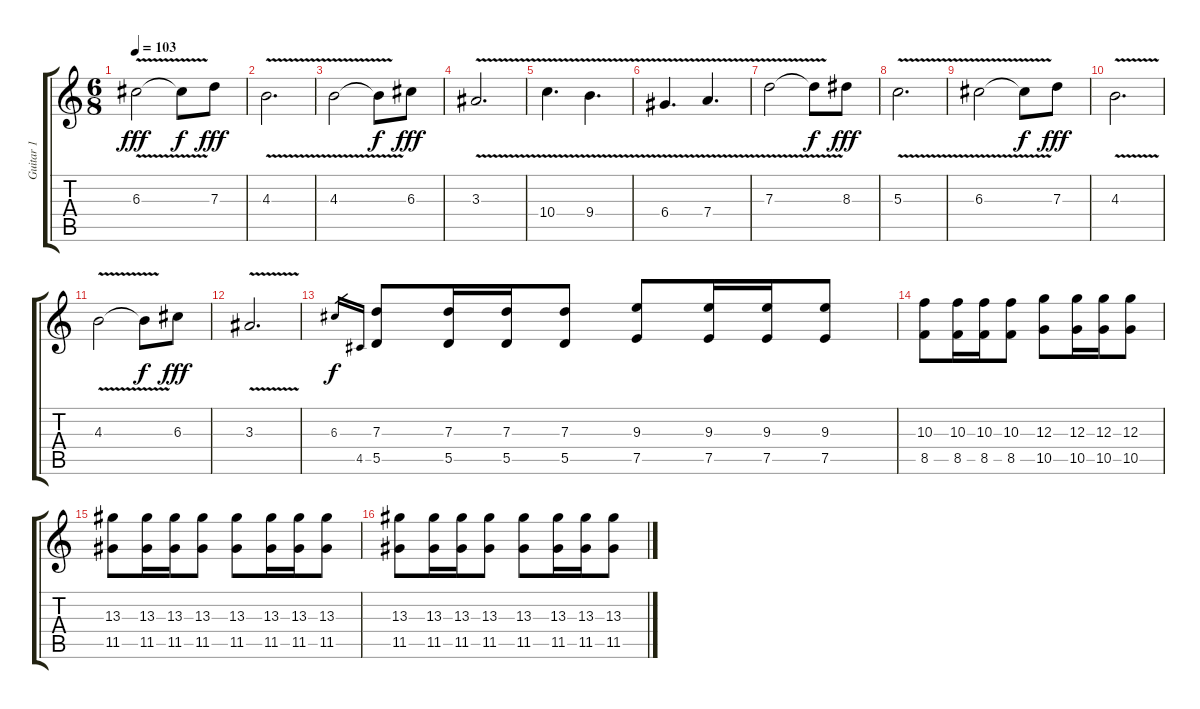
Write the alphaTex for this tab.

\track ("Guitar 1" "Guitar 1") {instrument distortionguitar}
\staff {score tabs}
\tuning (E4 B3 G3 D3 A2 E2) {hide}
\ts (6 8)
\tempo 103
\clef g2
\ks c
6.3{v}.2{dy fff} 6.3{t}.8{dy f} 7.3.8{dy fff} |
4.3{v}.2{d} |
4.3{v}.2 4.3{t}.8{dy f} 6.3.8{dy fff} |
3.3{v}.2{d} |
10.4{v}.4{d volume 16 balance 8} 9.4{v}.4{d} |
6.4{v}.4{d} 7.4{v}.4{d} |
7.3{v}.2 7.3{t}.8{dy f} 8.3.8{dy fff} |
5.3{v}.2{d} |
6.3{v}.2 6.3{t}.8{dy f} 7.3.8{dy fff} |
4.3{v}.2{d} |
4.3{v}.2 4.3{t}.8{dy f} 6.3.8{dy fff} |
3.3{v}.2{d} |
6.3.16{gr dy f} 4.5.16{gr} (7.3 5.5).8{volume 16 balance 0 instrument distortionguitar} (7.3 5.5).16 (7.3 5.5).16 (7.3 5.5).8 (9.3 7.5).8 (9.3 7.5).16 (9.3 7.5).16 (9.3 7.5).8 |
(10.3 8.5).8 (10.3 8.5).16 (10.3 8.5).16 (10.3 8.5).8 (12.3 10.5).8 (12.3 10.5).16 (12.3 10.5).16 (12.3 10.5).8 |
(13.3 11.5).8 (13.3 11.5).16 (13.3 11.5).16 (13.3 11.5).8 (13.3 11.5).8 (13.3 11.5).16 (13.3 11.5).16 (13.3 11.5).8 |
(13.3 11.5).8 (13.3 11.5).16 (13.3 11.5).16 (13.3 11.5).8 (13.3 11.5).8 (13.3 11.5).16 (13.3 11.5).16 (13.3 11.5).8
